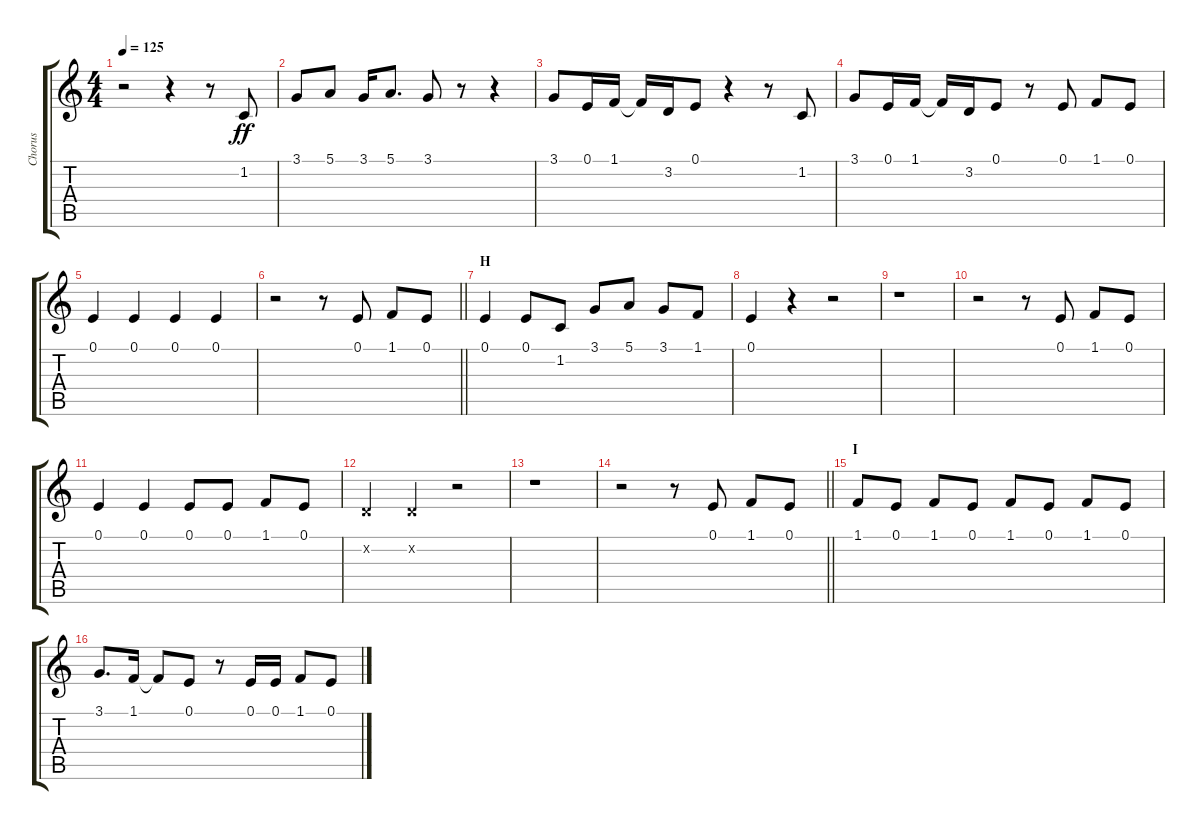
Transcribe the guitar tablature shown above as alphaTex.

\track ("Chorus" "Chorus") {instrument voiceoohs}
\staff {score tabs}
\tuning (E4 B3 G3 D3 A2 E2) {hide}
\ts (4 4)
\tempo 125
\clef g2
\ks c
r.2{dy ff} r.4 r.8 1.2.8 |
3.1.8 5.1.8 3.1.16 5.1.8{d} 3.1.8 r.8 r.4 |
3.1.8 0.1.16 1.1.16 1.1{t}.16 3.2.16 0.1.8 r.4 r.8 1.2.8 |
3.1.8 0.1.16 1.1.16 1.1{t}.16 3.2.16 0.1.8 r.8 0.1.8 1.1.8 0.1.8 |
0.1.4 0.1.4 0.1.4 0.1.4 |
\barLineRight lightlight
r.2 r.8 0.1.8 1.1.8 0.1.8 |
\section ("" "H")
0.1.4 0.1.8 1.2.8 3.1.8 5.1.8 3.1.8 1.1.8 |
0.1.4 r.4 r.2 |
r.1 |
r.2 r.8 0.1.8 1.1.8 0.1.8 |
0.1.4 0.1.4 0.1.8 0.1.8 1.1.8 0.1.8 |
3.2{x}.4 3.2{x}.4 r.2 |
r.1 |
\barLineRight lightlight
r.2 r.8 0.1.8 1.1.8 0.1.8 |
\section ("" "I")
1.1.8 0.1.8 1.1.8 0.1.8 1.1.8 0.1.8 1.1.8 0.1.8 |
3.1.8{d} 1.1.16 1.1{t}.8 0.1.8 r.8 0.1.16 0.1.16 1.1.8 0.1.8
